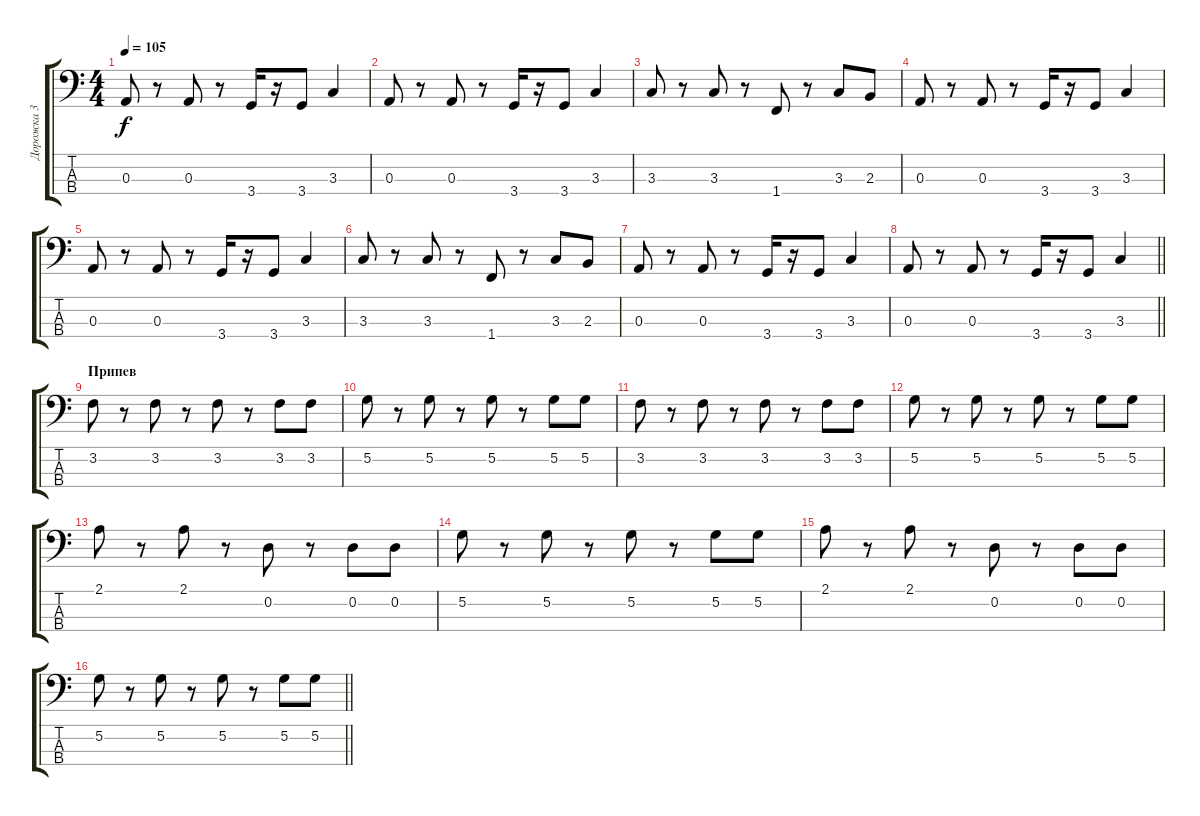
\track ("Дорожка 3" "Дорожка 3") {instrument acousticbass}
\staff {score tabs}
\tuning (G2 D2 A1 E1) {hide}
\ts (4 4)
\tempo 105
\clef f4
\ks c
0.3.8{dy f} r.8 0.3.8 r.8 3.4.16 r.16 3.4.8 3.3.4 |
0.3.8 r.8 0.3.8 r.8 3.4.16 r.16 3.4.8 3.3.4 |
3.3.8 r.8 3.3.8 r.8 1.4.8 r.8 3.3.8 2.3.8 |
0.3.8 r.8 0.3.8 r.8 3.4.16 r.16 3.4.8 3.3.4 |
0.3.8 r.8 0.3.8 r.8 3.4.16 r.16 3.4.8 3.3.4 |
3.3.8 r.8 3.3.8 r.8 1.4.8 r.8 3.3.8 2.3.8 |
0.3.8 r.8 0.3.8 r.8 3.4.16 r.16 3.4.8 3.3.4 |
\barLineRight lightlight
0.3.8 r.8 0.3.8 r.8 3.4.16 r.16 3.4.8 3.3.4 |
\section ("" "Припев")
3.2.8 r.8 3.2.8 r.8 3.2.8 r.8 3.2.8 3.2.8 |
5.2.8 r.8 5.2.8 r.8 5.2.8 r.8 5.2.8 5.2.8 |
3.2.8 r.8 3.2.8 r.8 3.2.8 r.8 3.2.8 3.2.8 |
5.2.8 r.8 5.2.8 r.8 5.2.8 r.8 5.2.8 5.2.8 |
2.1.8 r.8 2.1.8 r.8 0.2.8 r.8 0.2.8 0.2.8 |
5.2.8 r.8 5.2.8 r.8 5.2.8 r.8 5.2.8 5.2.8 |
2.1.8 r.8 2.1.8 r.8 0.2.8 r.8 0.2.8 0.2.8 |
\barLineRight lightlight
5.2.8 r.8 5.2.8 r.8 5.2.8 r.8 5.2.8 5.2.8
